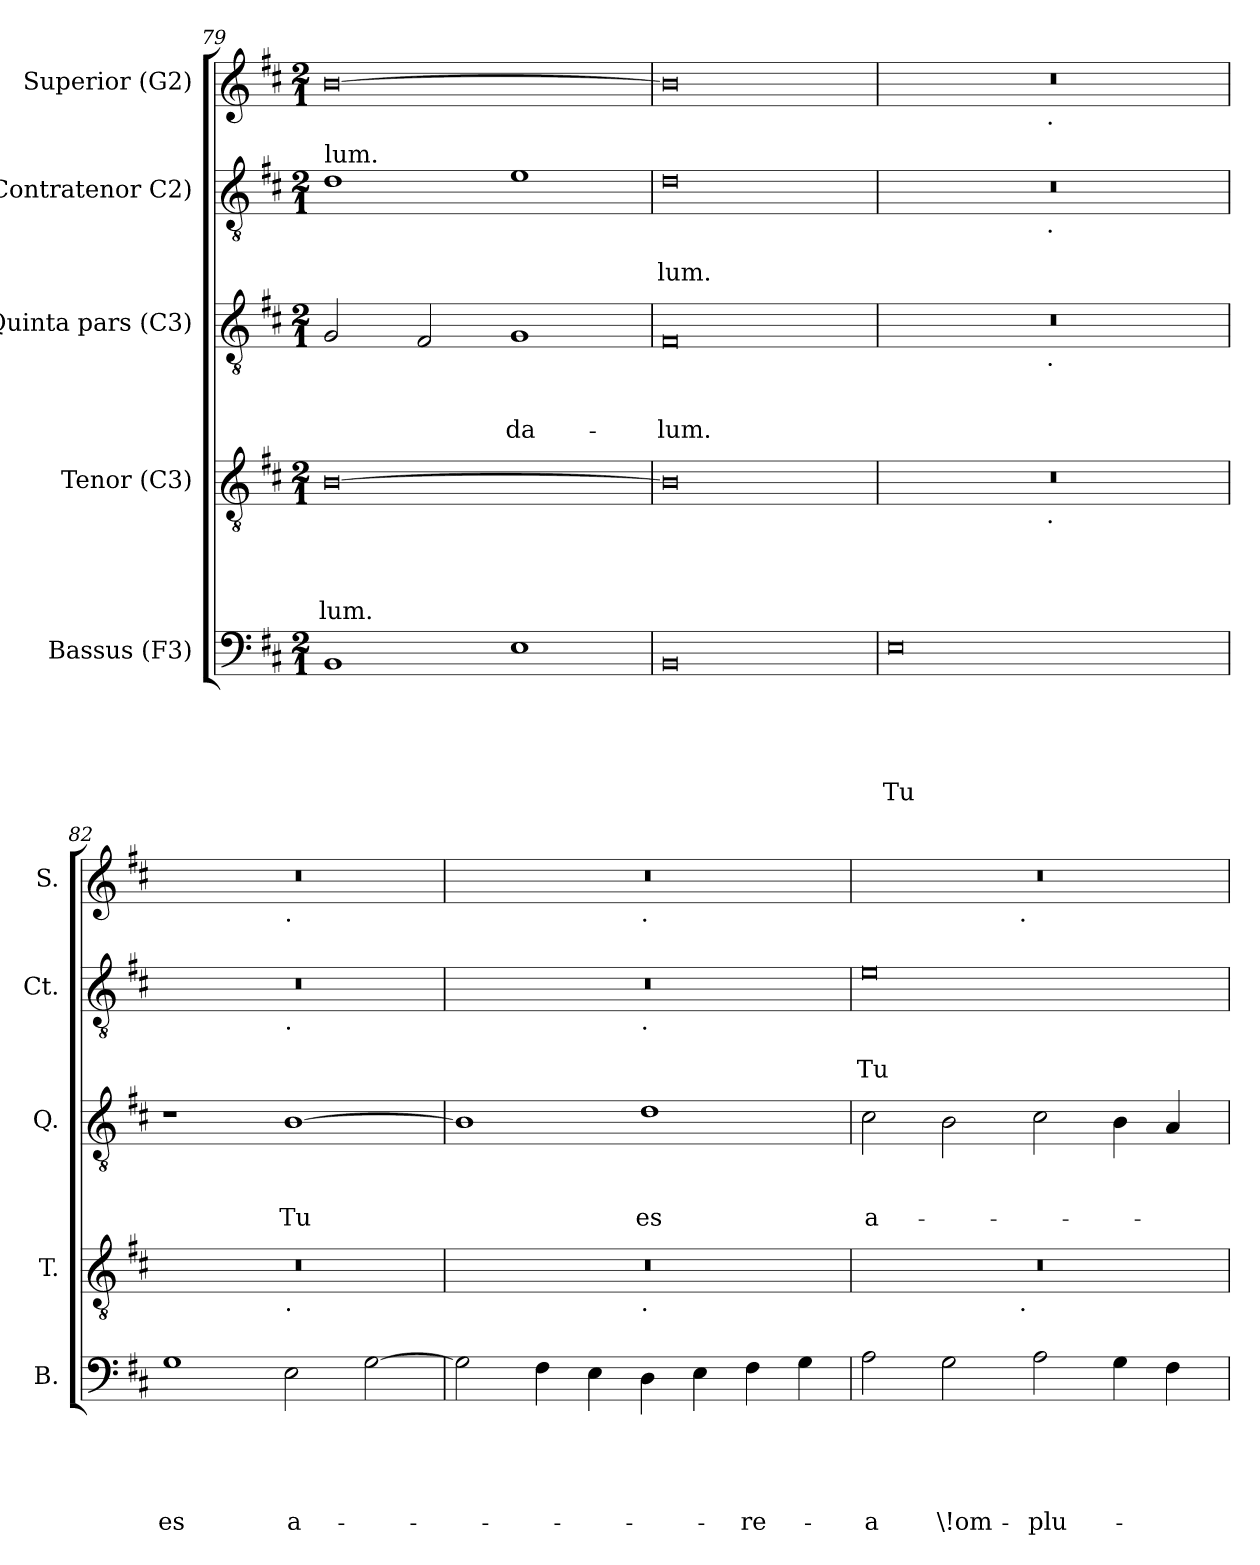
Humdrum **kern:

**kern	**text	**text	**text	**text	**text	**kern	**text	**text	**text	**text	**kern	**text	**text	**text	**kern	**text	**text	**kern
*part5	*part5	*part5	*part5	*part5	*part5	*part4	*part4	*part4	*part4	*part4	*part3	*part3	*part3	*part3	*part2	*part2	*part2	*part1
*staff5	*staff5	*staff5	*staff5	*staff5	*staff5	*staff4	*staff4	*staff4	*staff4	*staff4	*staff3	*staff3	*staff3	*staff3	*staff2	*staff2	*staff2	*staff1
*I"Bassus (F3)	*	*	*	*	*	*I"Tenor (C3)	*	*	*	*	*I"Quinta pars (C3)	*	*	*	*I"Contratenor C2)	*	*	*I"Superior (G2)
*I'B.	*	*	*	*	*	*I'T.	*	*	*	*	*I'Q.	*	*	*	*I'Ct.	*	*	*I'S.
*clefF4	*	*	*	*	*	*clefGv2	*	*	*	*	*clefGv2	*	*	*	*clefGv2	*	*	*clefG2
*k[f#c#]	*	*	*	*	*	*k[f#c#]	*	*	*	*	*k[f#c#]	*	*	*	*k[f#c#]	*	*	*k[f#c#]
*D:	*	*	*	*	*	*D:	*	*	*	*	*D:	*	*	*	*D:	*	*	*D:
*M2/1	*	*	*	*	*	*M2/1	*	*	*	*	*M2/1	*	*	*	*M2/1	*	*	*M2/1
=79	=79	=79	=79	=79	=79	=79	=79	=79	=79	=79	=79	=79	=79	=79	=79	=79	=79	=79
!	!	!	!	!	!	!	!	!	!	!	!	!	!	!	!LO:TX:a:t=lum.	!	!	!
!	!	!	!	!	!	!	!	!	!	!LO:LY:b	!	!	!	!	!	!	!	!
1BB	.	.	.	.	.	[>0B	.	.	.	-lum.	2G/	.	.	.	1d	.	.	[>0b
.	.	.	.	.	.	.	.	.	.	.	2F#/	.	.	.	.	.	.	.
!	!	!	!	!	!	!	!	!	!	!	!	!	!	!LO:LY:b	!	!	!	!
1E	.	.	.	.	.	.	.	.	.	.	1G	.	.	-da-	1e	.	.	.
=80	=80	=80	=80	=80	=80	=80	=80	=80	=80	=80	=80	=80	=80	=80	=80	=80	=80	=80
!	!	!	!	!	!	!	!	!	!	!	!	!	!	!LO:LY:b	!	!	!LO:LY:b	!
0BB	.	.	.	.	.	0B]	.	.	.	.	0F#	.	.	-lum.	0d	.	-lum.	0b]
!!LO:PB:g=z
=81	=81	=81	=81	=81	=81	=81	=81	=81	=81	=81	=81	=81	=81	=81	=81	=81	=81	=81
!	!	!	!	!	!LO:LY:b:rj	!	!	!	!	!	!	!	!	!	!	!	!	!
*	*	*	*	*	*	*^	*	*	*	*	*^	*	*	*	*^	*	*	*^
0E	.	.	.	.	-Tu	0r	1ryy	.	.	.	.	0r	1ryy	.	.	.	0r	1ryy	.	.	0r	1ryy
.	.	.	.	.	.	.	32ryy	.	.	.	.	.	32ryy	.	.	.	.	32ryy	.	.	.	32ryy
!	!	!	!	!	!	!	!	!	!	!	!	!	!	!	!	!	!	!	!	!	!	!LO:TX:b:t=.
!	!	!	!	!	!	!	!	!	!	!	!	!	!	!	!	!	!	!LO:TX:b:t=.	!	!	!	!
!	!	!	!	!	!	!	!	!	!	!	!	!	!LO:TX:b:t=.	!	!	!	!	!	!	!	!	!
!	!	!	!	!	!	!	!LO:TX:b:t=.	!	!	!	!	!	!	!	!	!	!	!	!	!	!	!
.	.	.	.	.	.	.	2ryy	.	.	.	.	.	2ryy	.	.	.	.	2ryy	.	.	.	2ryy
.	.	.	.	.	.	.	4...ryy	.	.	.	.	.	4...ryy	.	.	.	.	4...ryy	.	.	.	4...ryy
=82	=82	=82	=82	=82	=82	=82	=82	=82	=82	=82	=82	=82	=82	=82	=82	=82	=82	=82	=82	=82	=82	=82
!	!	!	!	!	!LO:LY:b	!	!	!	!	!	!	!	!	!	!	!	!	!	!	!	!	!
*	*	*	*	*	*	*	*	*	*	*	*	*v	*v	*	*	*	*	*	*	*	*	*
1G	.	.	.	.	es	0r	1ryy	.	.	.	.	1r	.	.	.	0r	1ryy	.	.	0r	1ryy
!	!	!	!	!	!	!	!	!	!	!	!	!	!	!	!	!	!	!	!	!	!LO:TX:b:t=.
!	!	!	!	!	!	!	!	!	!	!	!	!	!	!	!	!	!LO:TX:b:t=.	!	!	!	!
!	!	!	!	!	!	!	!LO:TX:b:t=.	!	!	!	!	!	!	!	!	!	!	!	!	!	!
!	!	!	!	!	!LO:LY:b	!	!	!	!	!	!	!	!	!	!LO:LY:b	!	!	!	!	!	!
2E\	.	.	.	.	a-	.	1ryy	.	.	.	.	[>1B	.	.	Tu	.	1ryy	.	.	.	1ryy
[>2G\	.	.	.	.	.	.	.	.	.	.	.	.	.	.	.	.	.	.	.	.	.
=83	=83	=83	=83	=83	=83	=83	=83	=83	=83	=83	=83	=83	=83	=83	=83	=83	=83	=83	=83	=83	=83
2G\]	.	.	.	.	.	0r	1ryy	.	.	.	.	1B]	.	.	.	0r	1ryy	.	.	0r	1ryy
4F#\	.	.	.	.	.	.	.	.	.	.	.	.	.	.	.	.	.	.	.	.	.
4E\	.	.	.	.	.	.	.	.	.	.	.	.	.	.	.	.	.	.	.	.	.
!	!	!	!	!	!	!	!	!	!	!	!	!	!	!	!	!	!	!	!	!	!LO:TX:b:t=.
!	!	!	!	!	!	!	!	!	!	!	!	!	!	!	!	!	!LO:TX:b:t=.	!	!	!	!
!	!	!	!	!	!	!	!LO:TX:b:t=.	!	!	!	!	!	!	!	!	!	!	!	!	!	!
!	!	!	!	!	!	!	!	!	!	!	!	!	!	!	!LO:LY:b	!	!	!	!	!	!
4D\	.	.	.	.	.	.	1ryy	.	.	.	.	1d	.	.	es	.	1ryy	.	.	.	1ryy
4E\	.	.	.	.	.	.	.	.	.	.	.	.	.	.	.	.	.	.	.	.	.
!	!	!	!	!	!LO:LY:b	!	!	!	!	!	!	!	!	!	!	!	!	!	!	!	!
4F#\	.	.	.	.	-re-	.	.	.	.	.	.	.	.	.	.	.	.	.	.	.	.
4G\	.	.	.	.	.	.	.	.	.	.	.	.	.	.	.	.	.	.	.	.	.
=84	=84	=84	=84	=84	=84	=84	=84	=84	=84	=84	=84	=84	=84	=84	=84	=84	=84	=84	=84	=84	=84
!	!	!	!	!	!LO:LY:b	!	!	!	!	!	!	!	!	!	!LO:LY:b	!	!	!	!LO:LY:b:rj	!	!
*	*	*	*	*	*	*	*	*	*	*	*	*	*	*	*	*v	*v	*	*	*	*
2A\	.	.	.	.	-a	0r	2ryy	.	.	.	.	2c#\	.	.	a-	0e	.	Tu	0r	2ryy
!	!	!	!	!	!LO:LY:b	!	!	!	!	!	!	!	!	!	!	!	!	!	!	!
2G\	.	.	.	.	\!om-	.	4...ryy	.	.	.	.	2B\	.	.	.	.	.	.	.	4...ryy
!	!	!	!	!	!	!	!	!	!	!	!	!	!	!	!	!	!	!	!	!LO:TX:b:t=.
!	!	!	!	!	!	!	!LO:TX:b:t=.	!	!	!	!	!	!	!	!	!	!	!	!	!
.	.	.	.	.	.	.	1ryy	.	.	.	.	.	.	.	.	.	.	.	.	1ryy
!	!	!	!	!	!LO:LY:b	!	!	!	!	!	!	!	!	!	!	!	!	!	!	!
2A\	.	.	.	.	-plu-	.	.	.	.	.	.	2c#\	.	.	.	.	.	.	.	.
4G\	.	.	.	.	.	.	.	.	.	.	.	4B\	.	.	.	.	.	.	.	.
4F#\	.	.	.	.	.	.	.	.	.	.	.	4A/	.	.	.	.	.	.	.	.
.	.	.	.	.	.	.	32ryy	.	.	.	.	.	.	.	.	.	.	.	.	32ryy
*	*	*	*	*	*	*v	*v	*	*	*	*	*	*	*	*	*	*	*	*v	*v
=	=	=	=	=	=	=	=	=	=	=	=	=	=	=	=	=	=	=
*-	*-	*-	*-	*-	*-	*-	*-	*-	*-	*-	*-	*-	*-	*-	*-	*-	*-	*-
